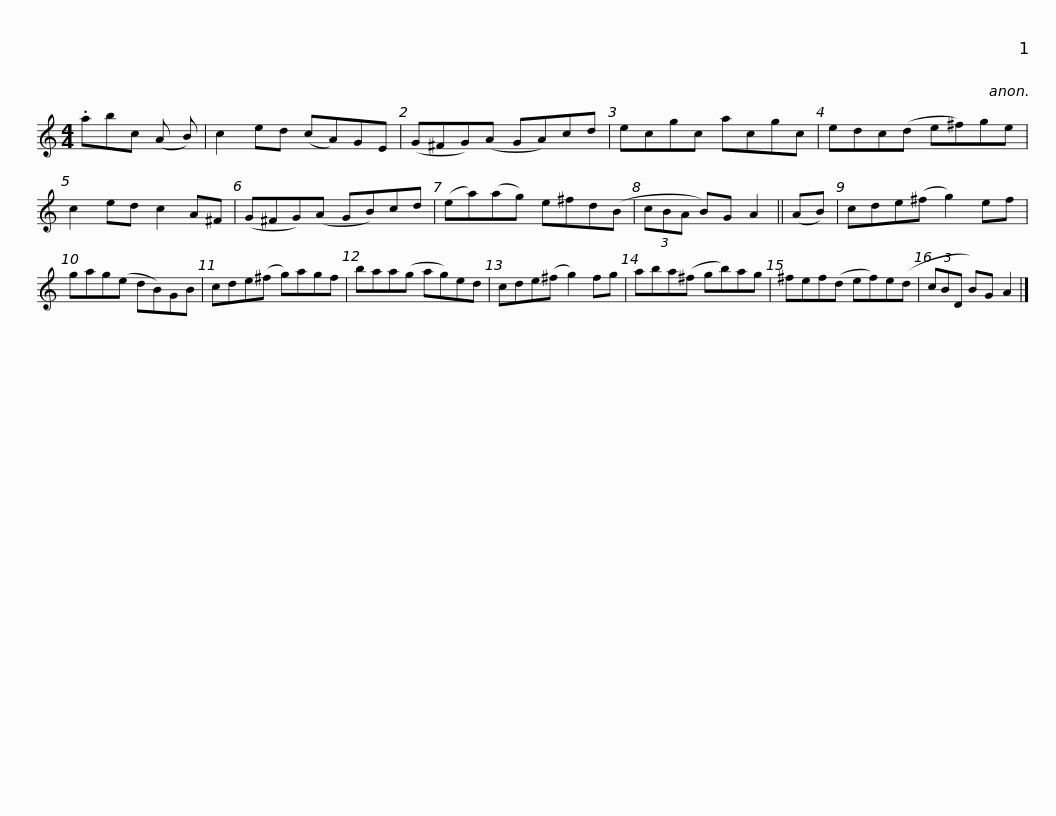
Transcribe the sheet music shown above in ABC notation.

X:1
L:1/8
M:4/4
I:linebreak $
K:C
V:1 treble
V:1
 .abc (A B) | c2 ed (cA)GE | (G^FG)(A GA)cd | ecgc acgc | edc(d e^f)ge | %5
 c2 ed c2 A^F |$ (G^FG)(A GB)cd | (ea)(ag) e^fd(B | (3cBA B)G A2 || (AB) | %10
 cde(^f g2) ef | gag(e dB)GB |$ cde(^f g)agf | baa(g ag)ed | cde(^f g2) fg | %15
 aba(^f gb)ag | ^fef(d ef)e(d |$ (3cBD B)G A2 |] %18
